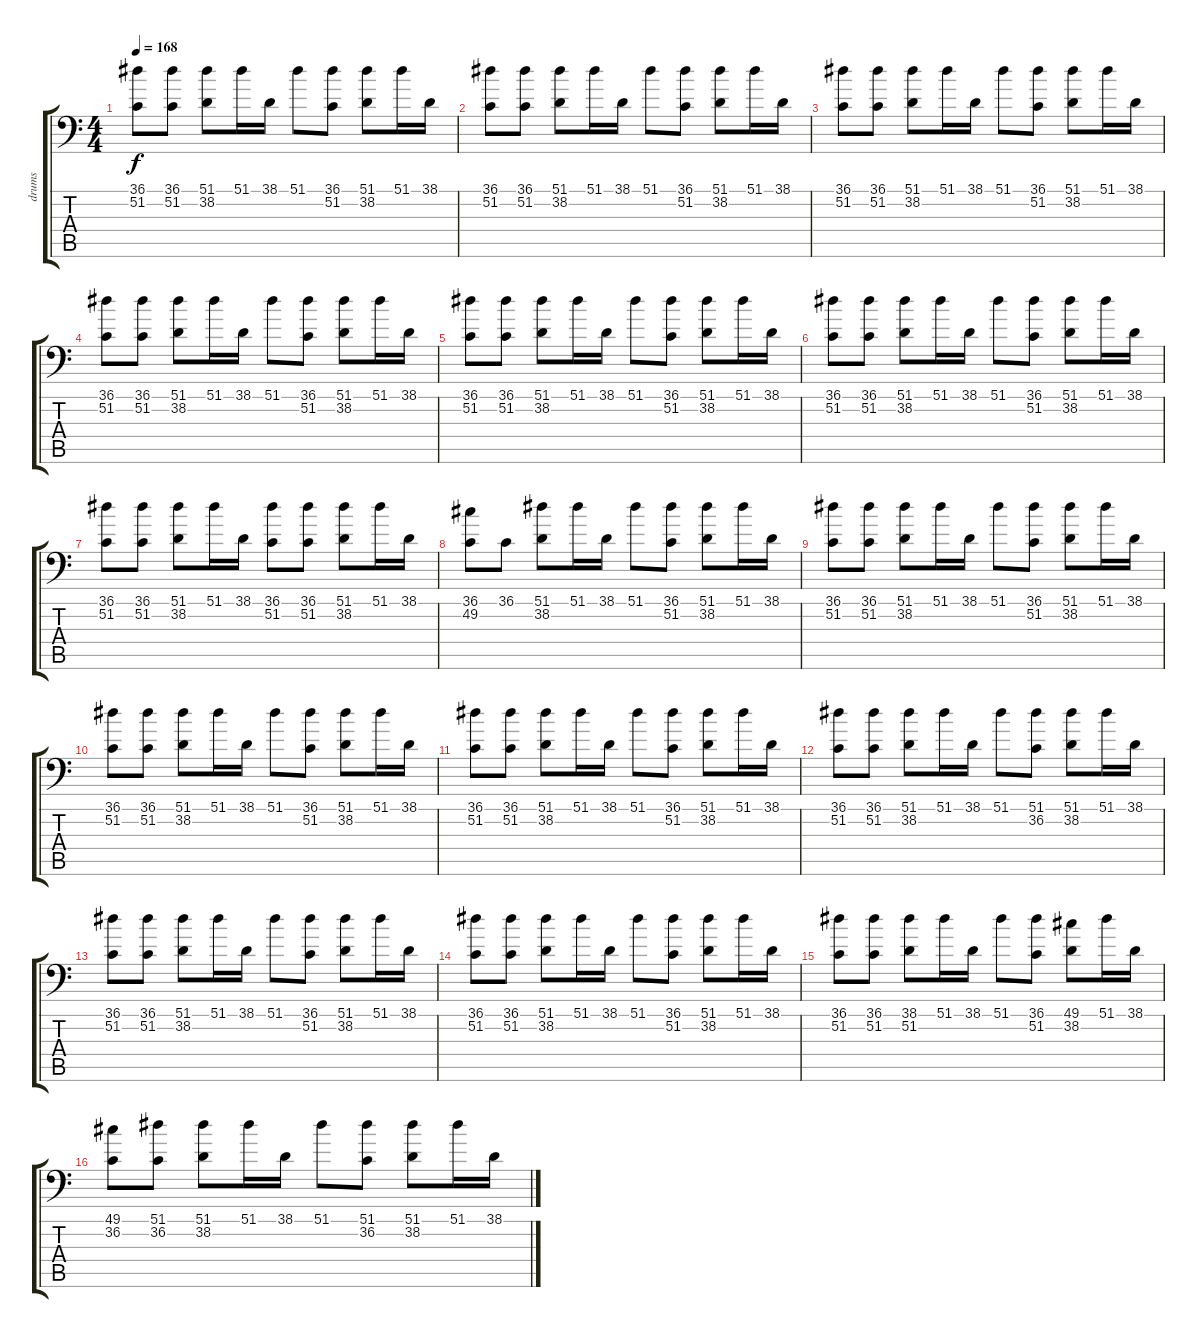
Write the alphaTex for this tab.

\track ("drums" "drums") {instrument acousticgrandpiano}
\staff {score tabs}
\tuning (C-1 C-1 C-1 C-1 C-1 C-1) {hide}
\ts (4 4)
\tempo 168
\clef f4
\ks c
(36.1 51.2).8{dy f} (36.1 51.2).8 (51.1 38.2).8 51.1.16 38.1.16 51.1.8 (36.1 51.2).8 (51.1 38.2).8 51.1.16 38.1.16 |
(36.1 51.2).8 (36.1 51.2).8 (51.1 38.2).8 51.1.16 38.1.16 51.1.8 (36.1 51.2).8 (51.1 38.2).8 51.1.16 38.1.16 |
(36.1 51.2).8 (36.1 51.2).8 (51.1 38.2).8 51.1.16 38.1.16 51.1.8 (36.1 51.2).8 (51.1 38.2).8 51.1.16 38.1.16 |
(36.1 51.2).8 (36.1 51.2).8 (51.1 38.2).8 51.1.16 38.1.16 51.1.8 (36.1 51.2).8 (51.1 38.2).8 51.1.16 38.1.16 |
(36.1 51.2).8 (36.1 51.2).8 (51.1 38.2).8 51.1.16 38.1.16 51.1.8 (36.1 51.2).8 (51.1 38.2).8 51.1.16 38.1.16 |
(36.1 51.2).8 (36.1 51.2).8 (51.1 38.2).8 51.1.16 38.1.16 51.1.8 (36.1 51.2).8 (51.1 38.2).8 51.1.16 38.1.16 |
(36.1 51.2).8 (36.1 51.2).8 (51.1 38.2).8 51.1.16 38.1.16 (36.1 51.2).8 (36.1 51.2).8 (51.1 38.2).8 51.1.16 38.1.16 |
(36.1 49.2).8 36.1.8 (51.1 38.2).8 51.1.16 38.1.16 51.1.8 (36.1 51.2).8 (51.1 38.2).8 51.1.16 38.1.16 |
(36.1 51.2).8 (36.1 51.2).8 (51.1 38.2).8 51.1.16 38.1.16 51.1.8 (36.1 51.2).8 (51.1 38.2).8 51.1.16 38.1.16 |
(36.1 51.2).8 (36.1 51.2).8 (51.1 38.2).8 51.1.16 38.1.16 51.1.8 (36.1 51.2).8 (51.1 38.2).8 51.1.16 38.1.16 |
(36.1 51.2).8 (36.1 51.2).8 (51.1 38.2).8 51.1.16 38.1.16 51.1.8 (36.1 51.2).8 (51.1 38.2).8 51.1.16 38.1.16 |
(36.1 51.2).8 (36.1 51.2).8 (51.1 38.2).8 51.1.16 38.1.16 51.1.8 (51.1 36.2).8 (51.1 38.2).8 51.1.16 38.1.16 |
(36.1 51.2).8 (36.1 51.2).8 (51.1 38.2).8 51.1.16 38.1.16 51.1.8 (36.1 51.2).8 (51.1 38.2).8 51.1.16 38.1.16 |
(36.1 51.2).8 (36.1 51.2).8 (51.1 38.2).8 51.1.16 38.1.16 51.1.8 (36.1 51.2).8 (51.1 38.2).8 51.1.16 38.1.16 |
(36.1 51.2).8 (36.1 51.2).8 (38.1 51.2).8 51.1.16 38.1.16 51.1.8 (36.1 51.2).8 (49.1 38.2).8 51.1.16 38.1.16 |
(49.1 36.2).8 (51.1 36.2).8 (51.1 38.2).8 51.1.16 38.1.16 51.1.8 (51.1 36.2).8 (51.1 38.2).8 51.1.16 38.1.16
